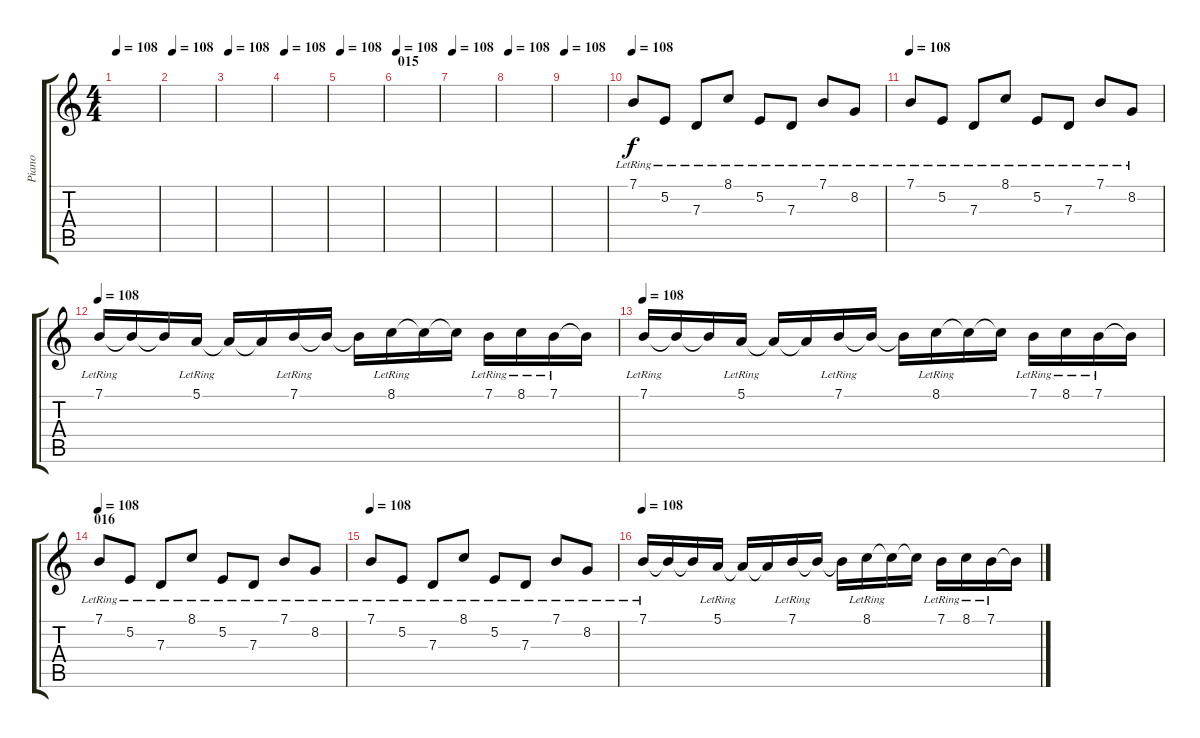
\track ("Piano" "Piano") {instrument acousticgrandpiano}
\staff {score tabs}
\tuning (E4 B3 G3 D3 A2 E2) {hide}
\ts (4 4)
\tempo 108
\clef g2
\ks c
|
\tempo 108
|
\tempo 108
|
\tempo 108
|
\tempo 108
|
\section ("" "015")
\tempo 108
|
\tempo 108
|
\tempo 108
|
\tempo 108
|
\tempo 108
7.1{lr}.8 5.2{lr}.8 7.3{lr}.8 8.1{lr}.8 5.2{lr}.8 7.3{lr}.8 7.1{lr}.8 8.2{lr}.8 |
\tempo 108
7.1{lr}.8 5.2{lr}.8 7.3{lr}.8 8.1{lr}.8 5.2{lr}.8 7.3{lr}.8 7.1{lr}.8 8.2{lr}.8 |
\tempo 108
7.1{lr}.16 7.1{t}.16 7.1{t}.16 5.1{lr}.16 5.1{t}.16 5.1{t}.16 7.1{lr}.16 7.1{t}.16 7.1{t}.16 8.1{lr}.16 8.1{t}.16 8.1{t}.16 7.1{lr}.16 8.1{lr}.16 7.1{lr}.16 7.1{t}.16 |
\tempo 108
7.1{lr}.16 7.1{t}.16 7.1{t}.16 5.1{lr}.16 5.1{t}.16 5.1{t}.16 7.1{lr}.16 7.1{t}.16 7.1{t}.16 8.1{lr}.16 8.1{t}.16 8.1{t}.16 7.1{lr}.16 8.1{lr}.16 7.1{lr}.16 7.1{t}.16 |
\section ("" "016")
\tempo 108
7.1{lr}.8 5.2{lr}.8 7.3{lr}.8 8.1{lr}.8 5.2{lr}.8 7.3{lr}.8 7.1{lr}.8 8.2{lr}.8 |
\tempo 108
7.1{lr}.8 5.2{lr}.8 7.3{lr}.8 8.1{lr}.8 5.2{lr}.8 7.3{lr}.8 7.1{lr}.8 8.2{lr}.8 |
\tempo 108
7.1{lr}.16 7.1{t}.16 7.1{t}.16 5.1{lr}.16 5.1{t}.16 5.1{t}.16 7.1{lr}.16 7.1{t}.16 7.1{t}.16 8.1{lr}.16 8.1{t}.16 8.1{t}.16 7.1{lr}.16 8.1{lr}.16 7.1{lr}.16 7.1{t}.16
